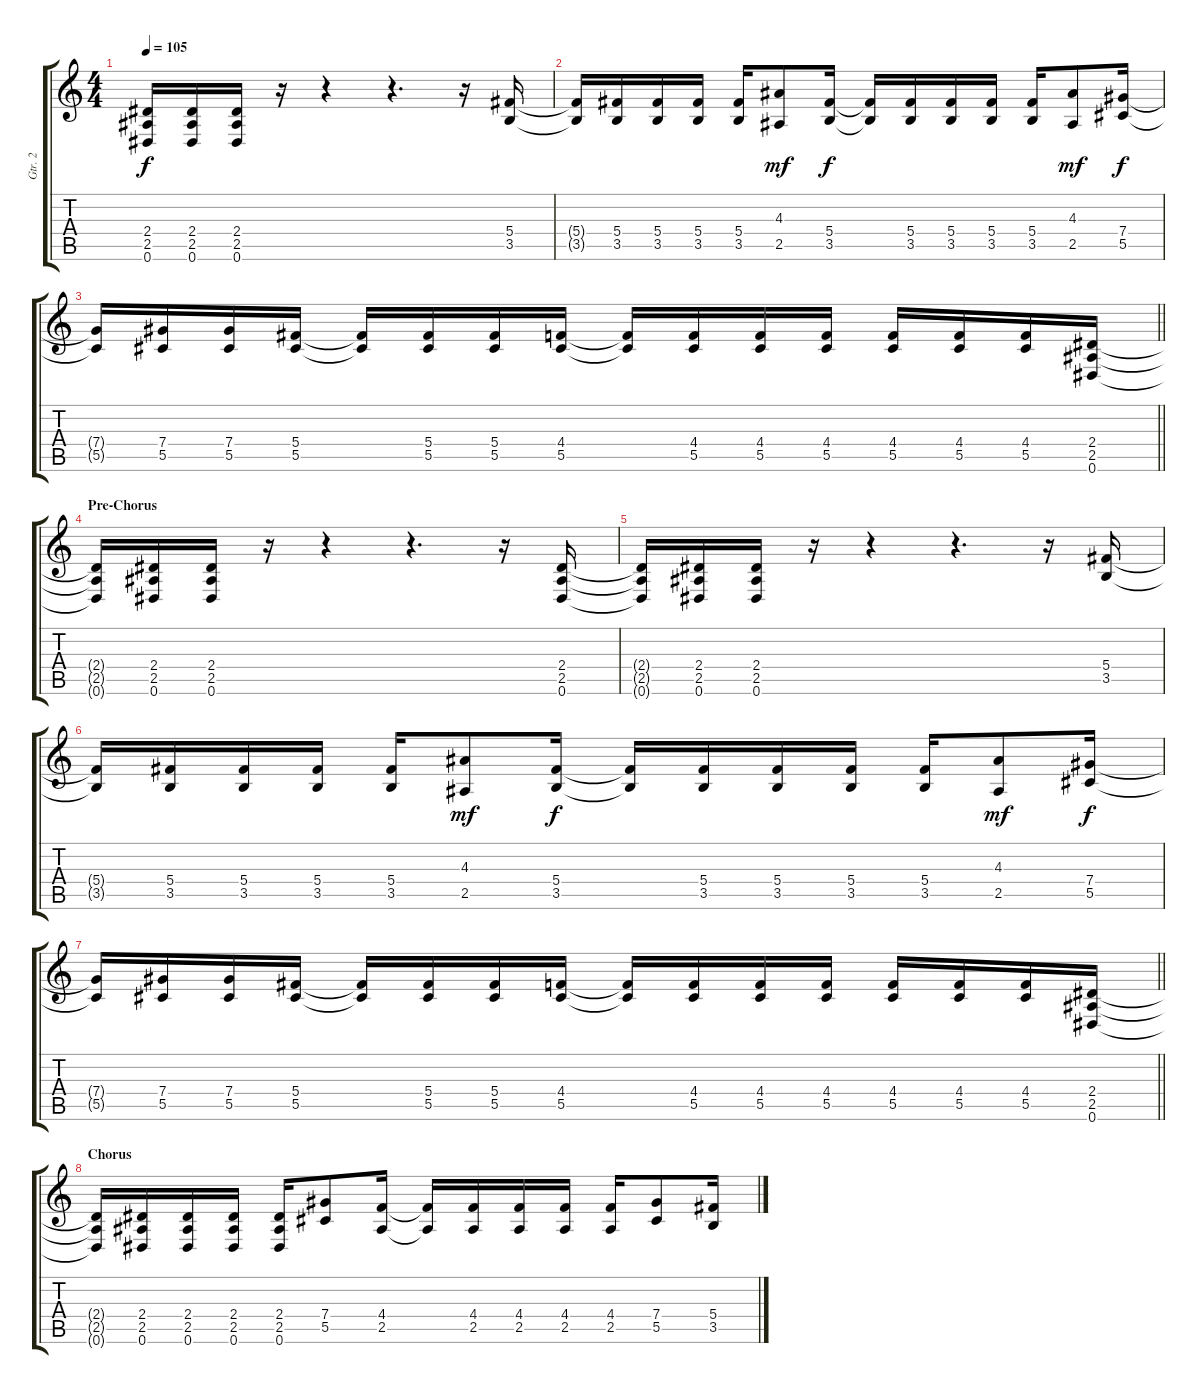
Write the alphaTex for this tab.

\track ("Gtr. 2" "Gtr. 2") {instrument overdrivenguitar}
\staff {score tabs}
\tuning (Eb4 Bb3 Gb3 Db3 Ab2 Eb2) {hide}
\ts (4 4)
\tempo 105
\clef g2
\ks c
(2.4{t} 2.5{t} 0.6{t}).16{dy f} (2.4 2.5 0.6).16 (2.4 2.5 0.6).16 r.16 r.4 r.4{d} r.16 (5.4 3.5).16 |
(5.4{t} 3.5{t}).16 (5.4 3.5).16 (5.4 3.5).16 (5.4 3.5).16 (5.4 3.5).16 (4.3 2.5).8{dy mf} (5.4 3.5).16{dy f} (5.4{t} 3.5{t}).16 (5.4 3.5).16 (5.4 3.5).16 (5.4 3.5).16 (5.4 3.5).16 (4.3 2.5).8{dy mf} (7.4 5.5).16{dy f} |
\barLineRight lightlight
(7.4{t} 5.5{t}).16 (7.4 5.5).16 (7.4 5.5).16 (5.4 5.5).16 (5.4{t} 5.5{t}).16 (5.4 5.5).16 (5.4 5.5).16 (4.4 5.5).16 (4.4{t} 5.5{t}).16 (4.4 5.5).16 (4.4 5.5).16 (4.4 5.5).16 (4.4 5.5).16 (4.4 5.5).16 (4.4 5.5).16 (2.4 2.5 0.6).16 |
\section ("" "Pre-Chorus")
(2.4{t} 2.5{t} 0.6{t}).16 (2.4 2.5 0.6).16 (2.4 2.5 0.6).16 r.16 r.4 r.4{d} r.16 (2.4 2.5 0.6).16 |
(2.4{t} 2.5{t} 0.6{t}).16 (2.4 2.5 0.6).16 (2.4 2.5 0.6).16 r.16 r.4 r.4{d} r.16 (5.4 3.5).16 |
(5.4{t} 3.5{t}).16 (5.4 3.5).16 (5.4 3.5).16 (5.4 3.5).16 (5.4 3.5).16 (4.3 2.5).8{dy mf} (5.4 3.5).16{dy f} (5.4{t} 3.5{t}).16 (5.4 3.5).16 (5.4 3.5).16 (5.4 3.5).16 (5.4 3.5).16 (4.3 2.5).8{dy mf} (7.4 5.5).16{dy f} |
\barLineRight lightlight
(7.4{t} 5.5{t}).16 (7.4 5.5).16 (7.4 5.5).16 (5.4 5.5).16 (5.4{t} 5.5{t}).16 (5.4 5.5).16 (5.4 5.5).16 (4.4 5.5).16 (4.4{t} 5.5{t}).16 (4.4 5.5).16 (4.4 5.5).16 (4.4 5.5).16 (4.4 5.5).16 (4.4 5.5).16 (4.4 5.5).16 (2.4 2.5 0.6).16 |
\section ("" "Chorus")
(2.4{t} 2.5{t} 0.6{t}).16 (2.4 2.5 0.6).16 (2.4 2.5 0.6).16 (2.4 2.5 0.6).16 (2.4 2.5 0.6).16 (7.4 5.5).8 (4.4 2.5).16 (4.4{t} 2.5{t}).16 (4.4 2.5).16 (4.4 2.5).16 (4.4 2.5).16 (4.4 2.5).16 (7.4 5.5).8 (5.4 3.5).16
